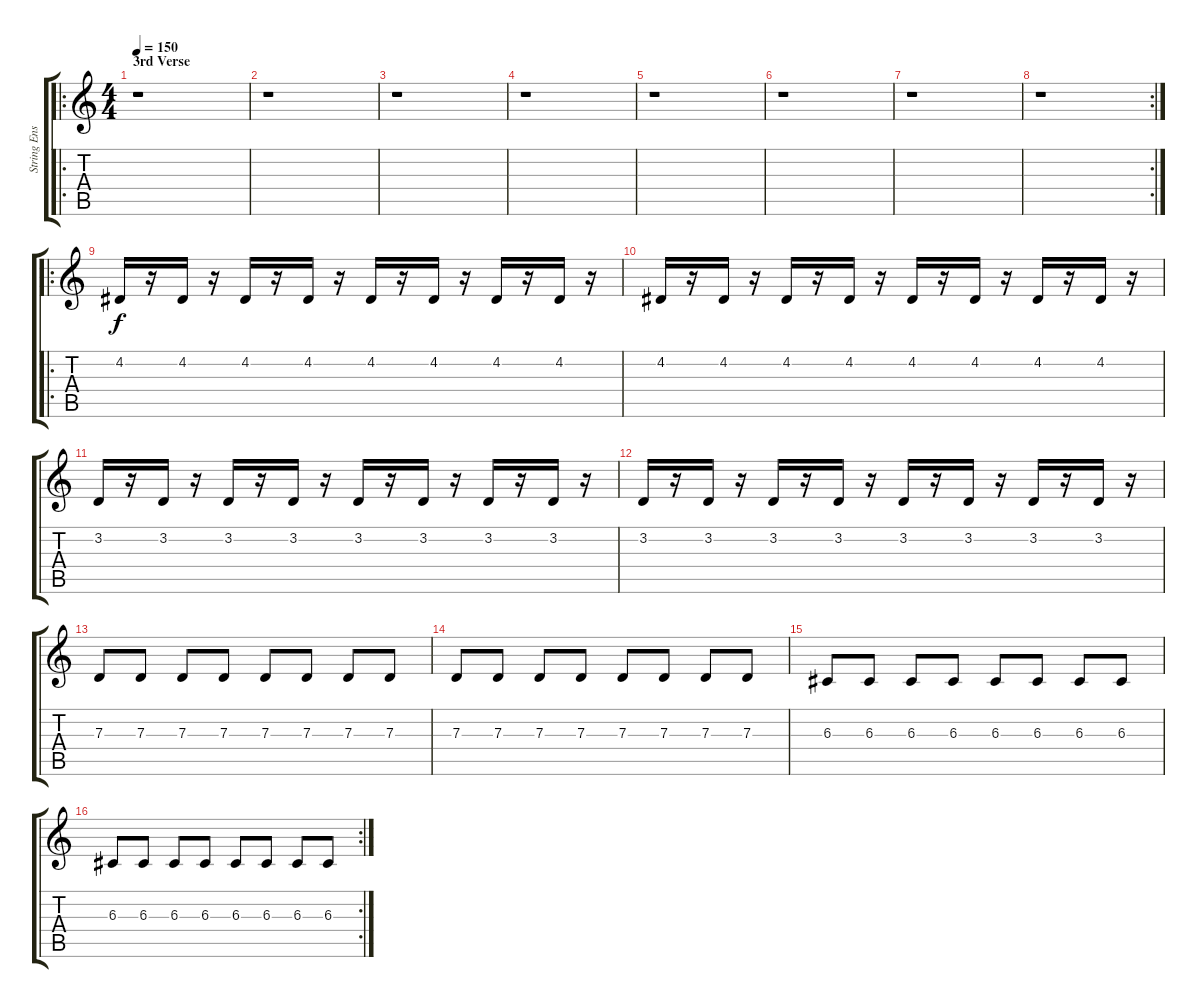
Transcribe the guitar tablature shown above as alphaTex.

\track ("String Ensemble I" "String Ens") {instrument stringensemble1}
\staff {score tabs}
\tuning (E4 B3 G3 D3 A2 E2) {hide}
\ro
\ts (4 4)
\section ("" "3rd Verse")
\tempo 150
\clef g2
\ks c
r.1{dy f} |
r.1 |
r.1 |
r.1 |
r.1 |
r.1 |
r.1 |
\rc 2
r.1 |
\ro
4.2.16{volume 11 instrument pizzicatostrings} r.16 4.2.16 r.16 4.2.16 r.16 4.2.16 r.16 4.2.16 r.16 4.2.16 r.16 4.2.16 r.16 4.2.16 r.16 |
4.2.16{volume 11 instrument pizzicatostrings} r.16 4.2.16 r.16 4.2.16 r.16 4.2.16 r.16 4.2.16 r.16 4.2.16 r.16 4.2.16 r.16 4.2.16 r.16 |
3.2.16 r.16 3.2.16 r.16 3.2.16 r.16 3.2.16 r.16 3.2.16 r.16 3.2.16 r.16 3.2.16 r.16 3.2.16 r.16 |
3.2.16 r.16 3.2.16 r.16 3.2.16 r.16 3.2.16 r.16 3.2.16 r.16 3.2.16 r.16 3.2.16 r.16 3.2.16 r.16 |
7.3.8 7.3.8 7.3.8 7.3.8 7.3.8 7.3.8 7.3.8 7.3.8 |
7.3.8 7.3.8 7.3.8 7.3.8 7.3.8 7.3.8 7.3.8 7.3.8 |
6.3.8 6.3.8 6.3.8 6.3.8 6.3.8 6.3.8 6.3.8 6.3.8 |
\rc 2
6.3.8 6.3.8 6.3.8 6.3.8 6.3.8 6.3.8 6.3.8 6.3.8
